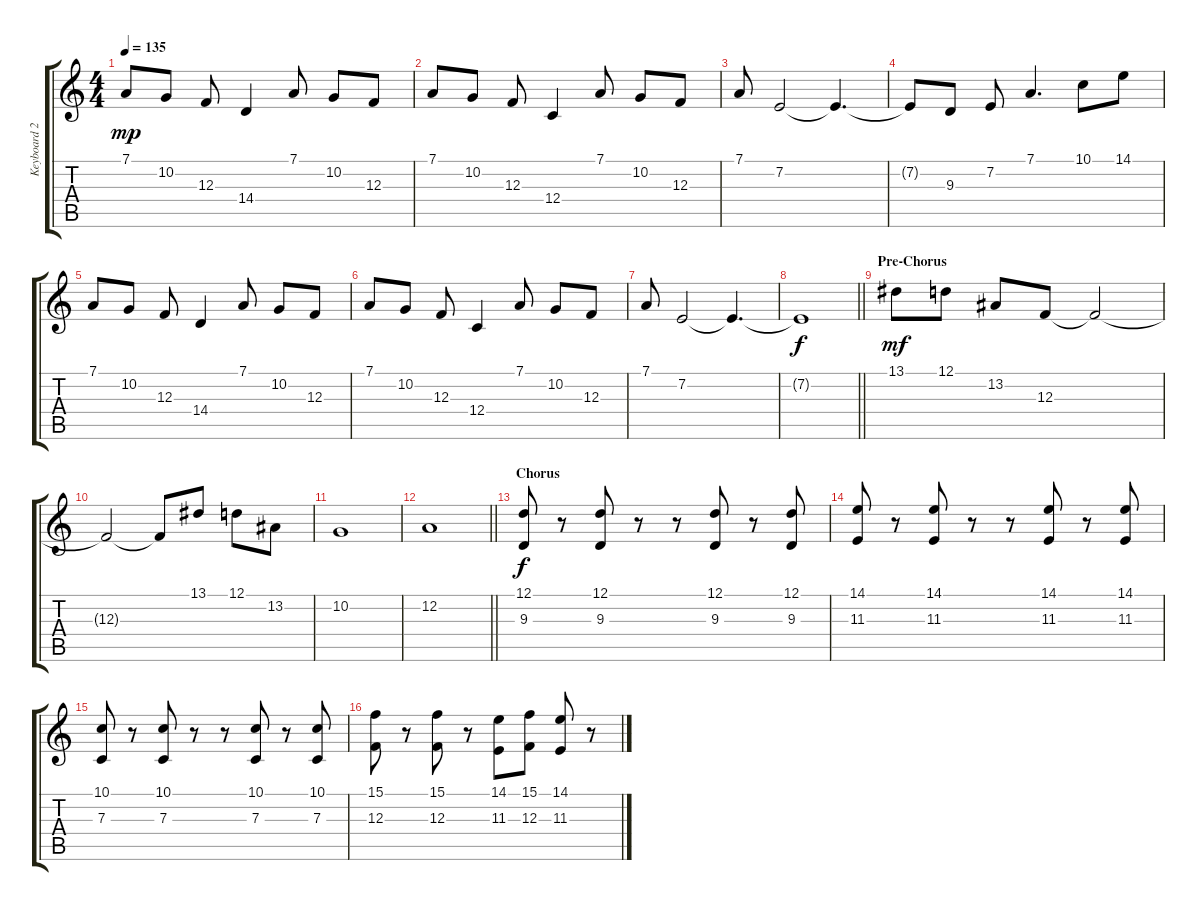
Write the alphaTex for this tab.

\track ("Keyboard 2" "Keyboard 2") {instrument pad4choir}
\staff {score tabs}
\tuning (D4 A3 F3 C3 G2 C2) {hide}
\ts (4 4)
\tempo 135
\clef g2
\ks c
7.1.8{dy mp} 10.2.8 12.3.8 14.4.4 7.1.8 10.2.8 12.3.8 |
7.1.8 10.2.8 12.3.8 12.4.4 7.1.8 10.2.8 12.3.8 |
7.1.8 7.2.2 7.2{t}.4{d} |
7.2{t}.8 9.3.8 7.2.8 7.1.4{d} 10.1.8 14.1.8 |
7.1.8 10.2.8 12.3.8 14.4.4 7.1.8 10.2.8 12.3.8 |
7.1.8 10.2.8 12.3.8 12.4.4 7.1.8 10.2.8 12.3.8 |
7.1.8 7.2.2 7.2{t}.4{d} |
\barLineRight lightlight
7.2{t}.1{dy f} |
\section ("" "Pre-Chorus")
13.1.8{dy mf} 12.1.8 13.2.8 12.3.8 12.3{t}.2 |
12.3{t}.2 12.3{t}.8 13.1.8 12.1.8 13.2.8 |
10.2.1 |
\barLineRight lightlight
12.2.1 |
\section ("" "Chorus")
(12.1 9.3).8{dy f} r.8 (12.1 9.3).8 r.8 r.8 (12.1 9.3).8 r.8 (12.1 9.3).8 |
(14.1 11.3).8 r.8 (14.1 11.3).8 r.8 r.8 (14.1 11.3).8 r.8 (14.1 11.3).8 |
(10.1 7.3).8 r.8 (10.1 7.3).8 r.8 r.8 (10.1 7.3).8 r.8 (10.1 7.3).8 |
(15.1 12.3).8 r.8 (15.1 12.3).8 r.8 (14.1 11.3).8 (15.1 12.3).8 (14.1 11.3).8 r.8
